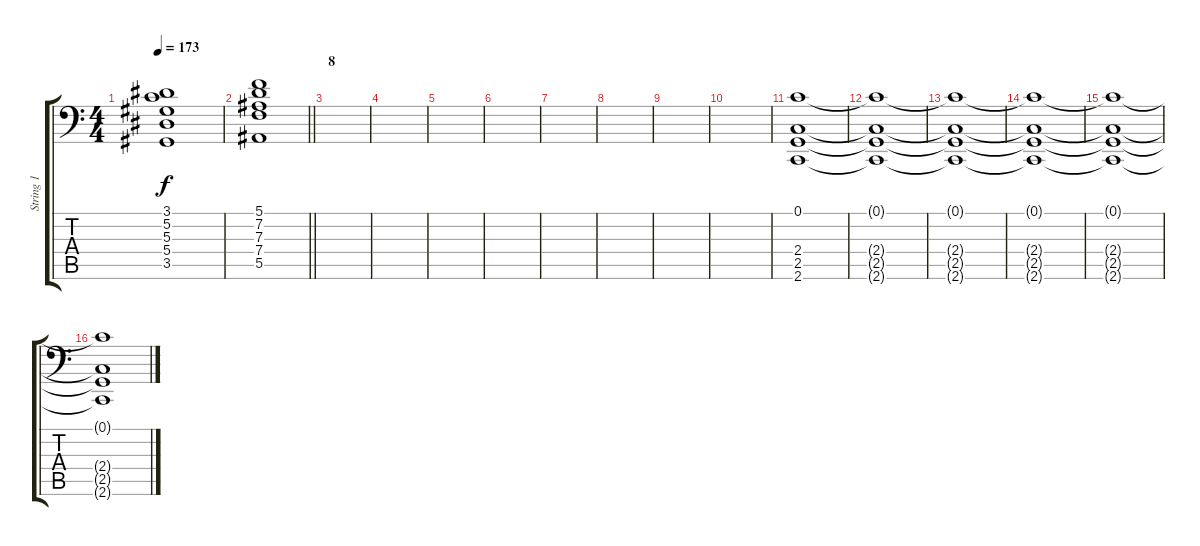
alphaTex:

\track ("String 1" "String 1") {instrument stringensemble1}
\staff {score tabs}
\tuning (C4 G3 Eb3 Bb2 F2 Bb1) {hide}
\ts (4 4)
\tempo 173
\clef f4
\ks c
(3.1{t} 5.2{t} 5.3{t} 5.4{t} 3.5{t}).1{dy f} |
\barLineRight lightlight
(5.1 7.2 7.3 7.4 5.5).1 |
\section ("" "8")
|
|
|
|
|
|
|
|
(0.1 2.4 2.5 2.6).1 |
(0.1{t} 2.4{t} 2.5{t} 2.6{t}).1 |
(0.1{t} 2.4{t} 2.5{t} 2.6{t}).1 |
(0.1{t} 2.4{t} 2.5{t} 2.6{t}).1 |
(0.1{t} 2.4{t} 2.5{t} 2.6{t}).1 |
(0.1{t} 2.4{t} 2.5{t} 2.6{t}).1
